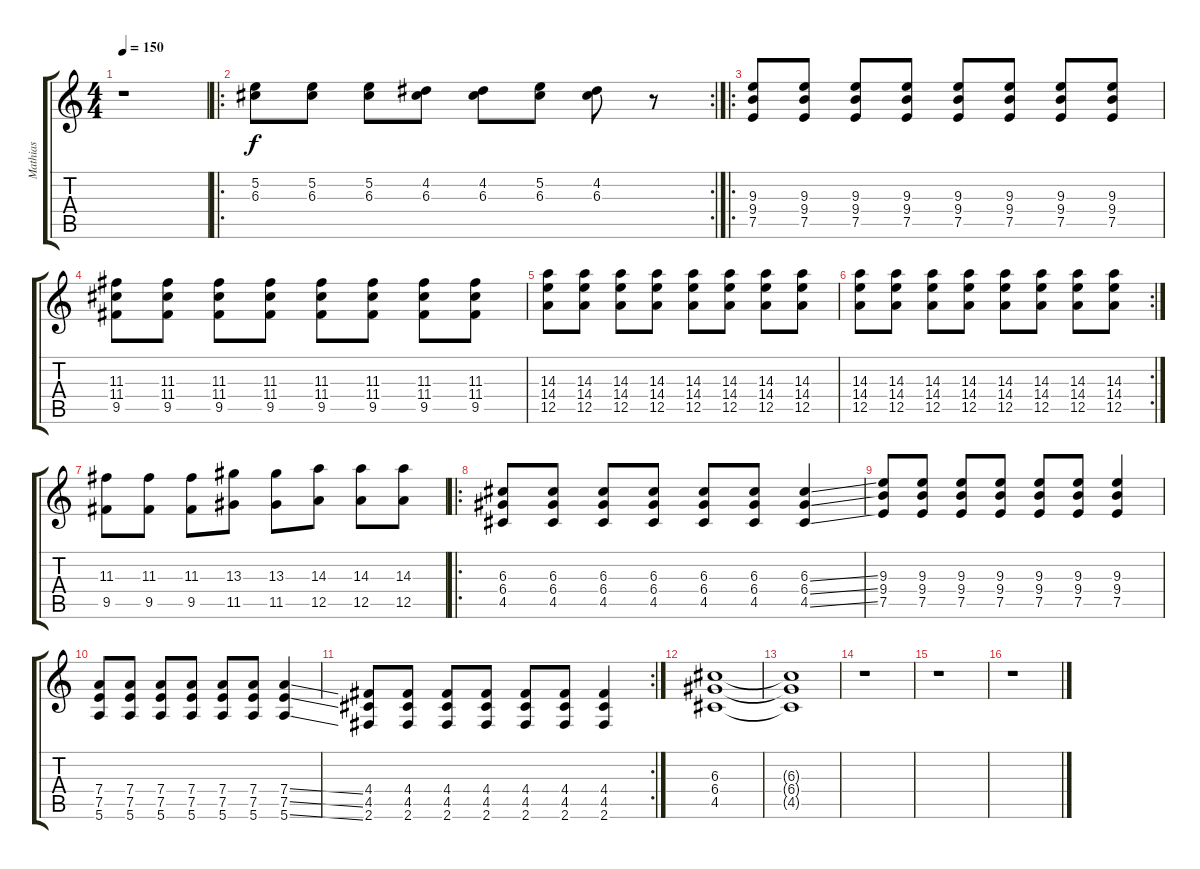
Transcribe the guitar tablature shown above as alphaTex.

\track ("Mathias" "Mathias") {instrument overdrivenguitar}
\staff {score tabs}
\tuning (E4 B3 G3 D3 A2 E2) {hide}
\ts (4 4)
\tempo 150
\clef g2
\ks c
r.1{dy f} |
\ro
\rc 2
(5.2 6.3).8 (5.2 6.3).8 (5.2 6.3).8 (4.2 6.3).8 (4.2 6.3).8 (5.2 6.3).8 (4.2 6.3).8 r.8 |
\ro
(9.3 9.4 7.5).8 (9.3 9.4 7.5).8 (9.3 9.4 7.5).8 (9.3 9.4 7.5).8 (9.3 9.4 7.5).8 (9.3 9.4 7.5).8 (9.3 9.4 7.5).8 (9.3 9.4 7.5).8 |
(11.3 11.4 9.5).8 (11.3 11.4 9.5).8 (11.3 11.4 9.5).8 (11.3 11.4 9.5).8 (11.3 11.4 9.5).8 (11.3 11.4 9.5).8 (11.3 11.4 9.5).8 (11.3 11.4 9.5).8 |
(14.3 14.4 12.5).8 (14.3 14.4 12.5).8 (14.3 14.4 12.5).8 (14.3 14.4 12.5).8 (14.3 14.4 12.5).8 (14.3 14.4 12.5).8 (14.3 14.4 12.5).8 (14.3 14.4 12.5).8 |
\rc 2
(14.3 14.4 12.5).8 (14.3 14.4 12.5).8 (14.3 14.4 12.5).8 (14.3 14.4 12.5).8 (14.3 14.4 12.5).8 (14.3 14.4 12.5).8 (14.3 14.4 12.5).8 (14.3 14.4 12.5).8 |
(11.3 9.5).8 (11.3 9.5).8 (11.3 9.5).8 (13.3 11.5).8 (13.3 11.5).8 (14.3 12.5).8 (14.3 12.5).8 (14.3 12.5).8 |
\ro
(6.3 6.4 4.5).8 (6.3 6.4 4.5).8 (6.3 6.4 4.5).8 (6.3 6.4 4.5).8 (6.3 6.4 4.5).8 (6.3 6.4 4.5).8 (6.3{ss} 6.4{ss} 4.5{ss}).4 |
(9.3 9.4 7.5).8 (9.3 9.4 7.5).8 (9.3 9.4 7.5).8 (9.3 9.4 7.5).8 (9.3 9.4 7.5).8 (9.3 9.4 7.5).8 (9.3 9.4 7.5).4 |
(7.4 7.5 5.6).8 (7.4 7.5 5.6).8 (7.4 7.5 5.6).8 (7.4 7.5 5.6).8 (7.4 7.5 5.6).8 (7.4 7.5 5.6).8 (7.4{ss} 7.5{ss} 5.6{ss}).4 |
\rc 2
(4.4 4.5 2.6).8 (4.4 4.5 2.6).8 (4.4 4.5 2.6).8 (4.4 4.5 2.6).8 (4.4 4.5 2.6).8 (4.4 4.5 2.6).8 (4.4 4.5 2.6).4 |
(6.3 6.4 4.5).1 |
(6.3{t} 6.4{t} 4.5{t}).1 |
r.1 |
r.1 |
r.1
